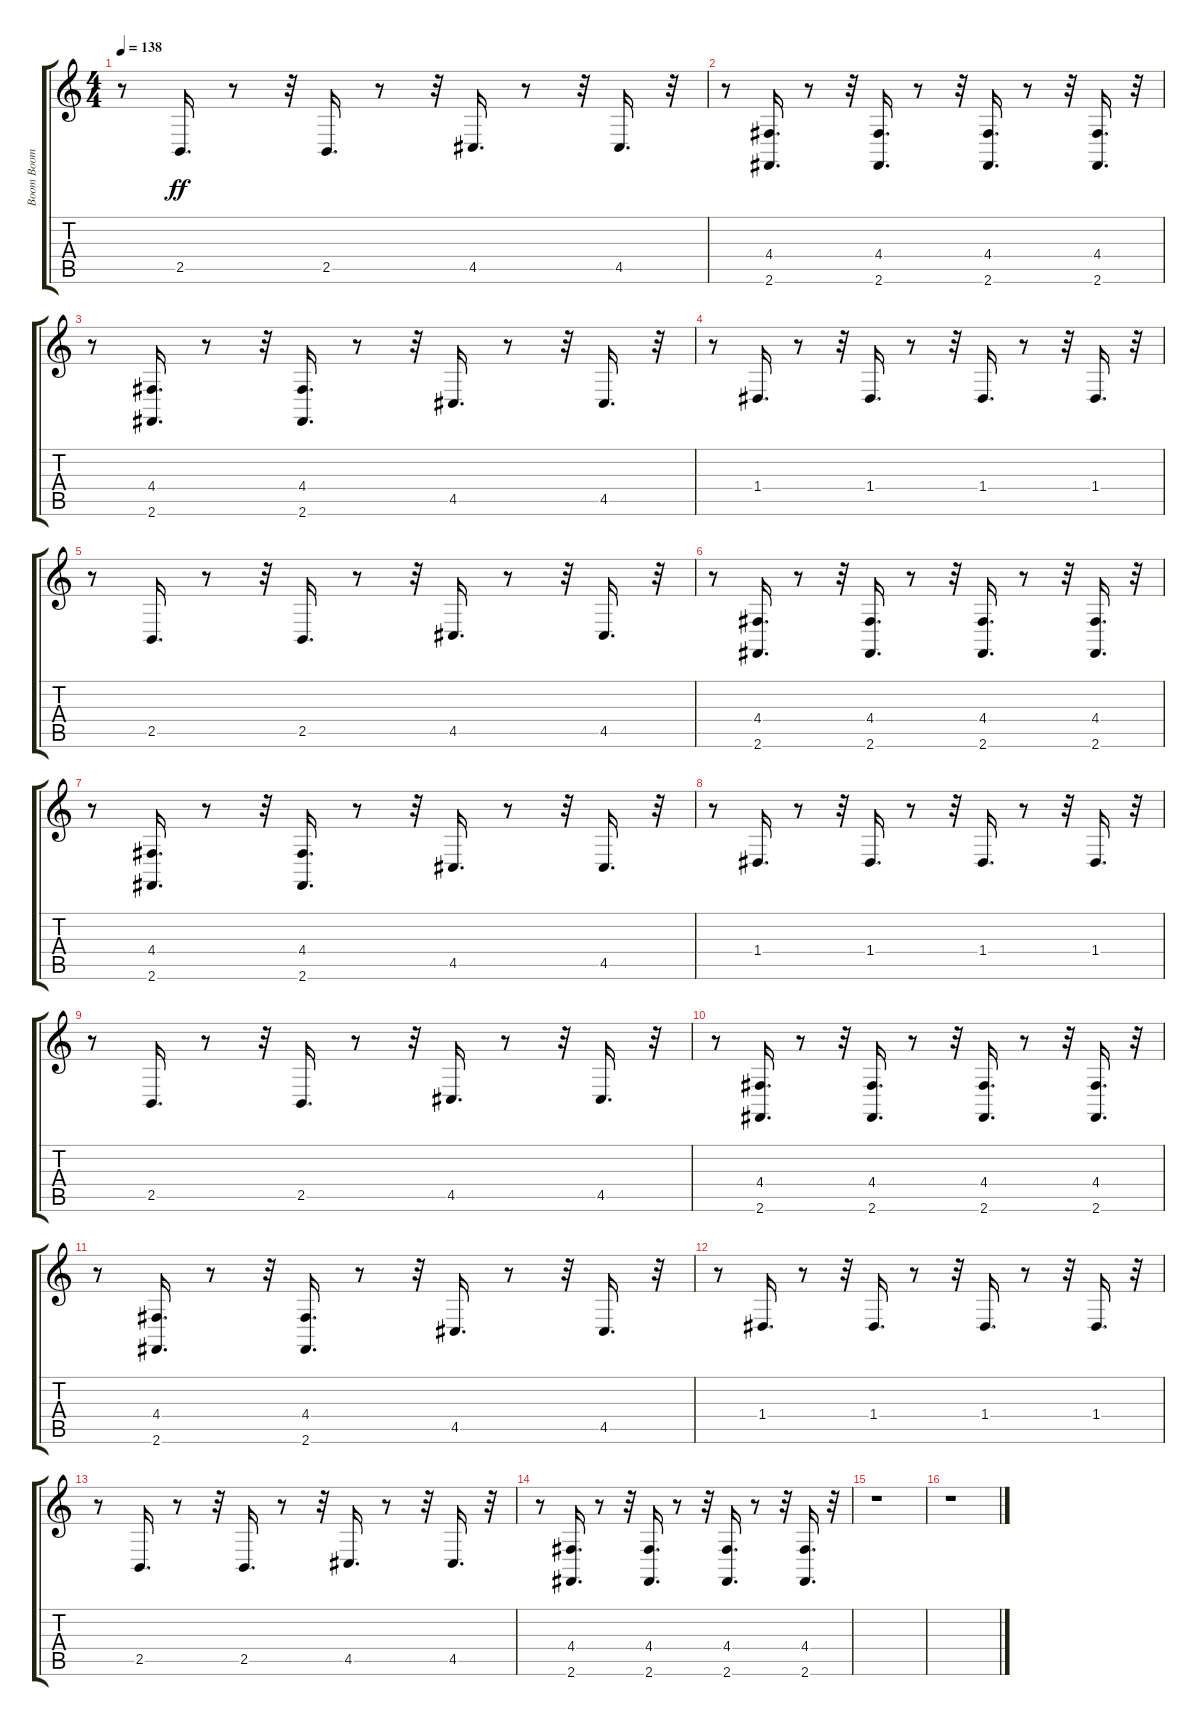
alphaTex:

\track ("Boom Boom Boom Boom" "Boom Boom ") {instrument drawbarorgan}
\staff {score tabs}
\tuning (E4 B3 G3 D3 A2 E2) {hide}
\ts (4 4)
\tempo 138
\clef g2
\ks c
r.8{dy ff} 2.5.16{d} r.8 r.32 2.5.16{d} r.8 r.32 4.5.16{d} r.8 r.32 4.5.16{d} r.32 |
r.8 (4.4 2.6).16{d} r.8 r.32 (4.4 2.6).16{d} r.8 r.32 (4.4 2.6).16{d} r.8 r.32 (4.4 2.6).16{d} r.32 |
r.8 (4.4 2.6).16{d} r.8 r.32 (4.4 2.6).16{d} r.8 r.32 4.5.16{d} r.8 r.32 4.5.16{d} r.32 |
r.8 1.4.16{d} r.8 r.32 1.4.16{d} r.8 r.32 1.4.16{d} r.8 r.32 1.4.16{d} r.32 |
r.8 2.5.16{d} r.8 r.32 2.5.16{d} r.8 r.32 4.5.16{d} r.8 r.32 4.5.16{d} r.32 |
r.8 (4.4 2.6).16{d} r.8 r.32 (4.4 2.6).16{d} r.8 r.32 (4.4 2.6).16{d} r.8 r.32 (4.4 2.6).16{d} r.32 |
r.8 (4.4 2.6).16{d} r.8 r.32 (4.4 2.6).16{d} r.8 r.32 4.5.16{d} r.8 r.32 4.5.16{d} r.32 |
r.8 1.4.16{d} r.8 r.32 1.4.16{d} r.8 r.32 1.4.16{d} r.8 r.32 1.4.16{d} r.32 |
r.8 2.5.16{d} r.8 r.32 2.5.16{d} r.8 r.32 4.5.16{d} r.8 r.32 4.5.16{d} r.32 |
r.8 (4.4 2.6).16{d} r.8 r.32 (4.4 2.6).16{d} r.8 r.32 (4.4 2.6).16{d} r.8 r.32 (4.4 2.6).16{d} r.32 |
r.8 (4.4 2.6).16{d} r.8 r.32 (4.4 2.6).16{d} r.8 r.32 4.5.16{d} r.8 r.32 4.5.16{d} r.32 |
r.8 1.4.16{d} r.8 r.32 1.4.16{d} r.8 r.32 1.4.16{d} r.8 r.32 1.4.16{d} r.32 |
r.8 2.5.16{d} r.8 r.32 2.5.16{d} r.8 r.32 4.5.16{d} r.8 r.32 4.5.16{d} r.32 |
r.8 (4.4 2.6).16{d} r.8 r.32 (4.4 2.6).16{d} r.8 r.32 (4.4 2.6).16{d} r.8 r.32 (4.4 2.6).16{d} r.32 |
r.1 |
r.1
